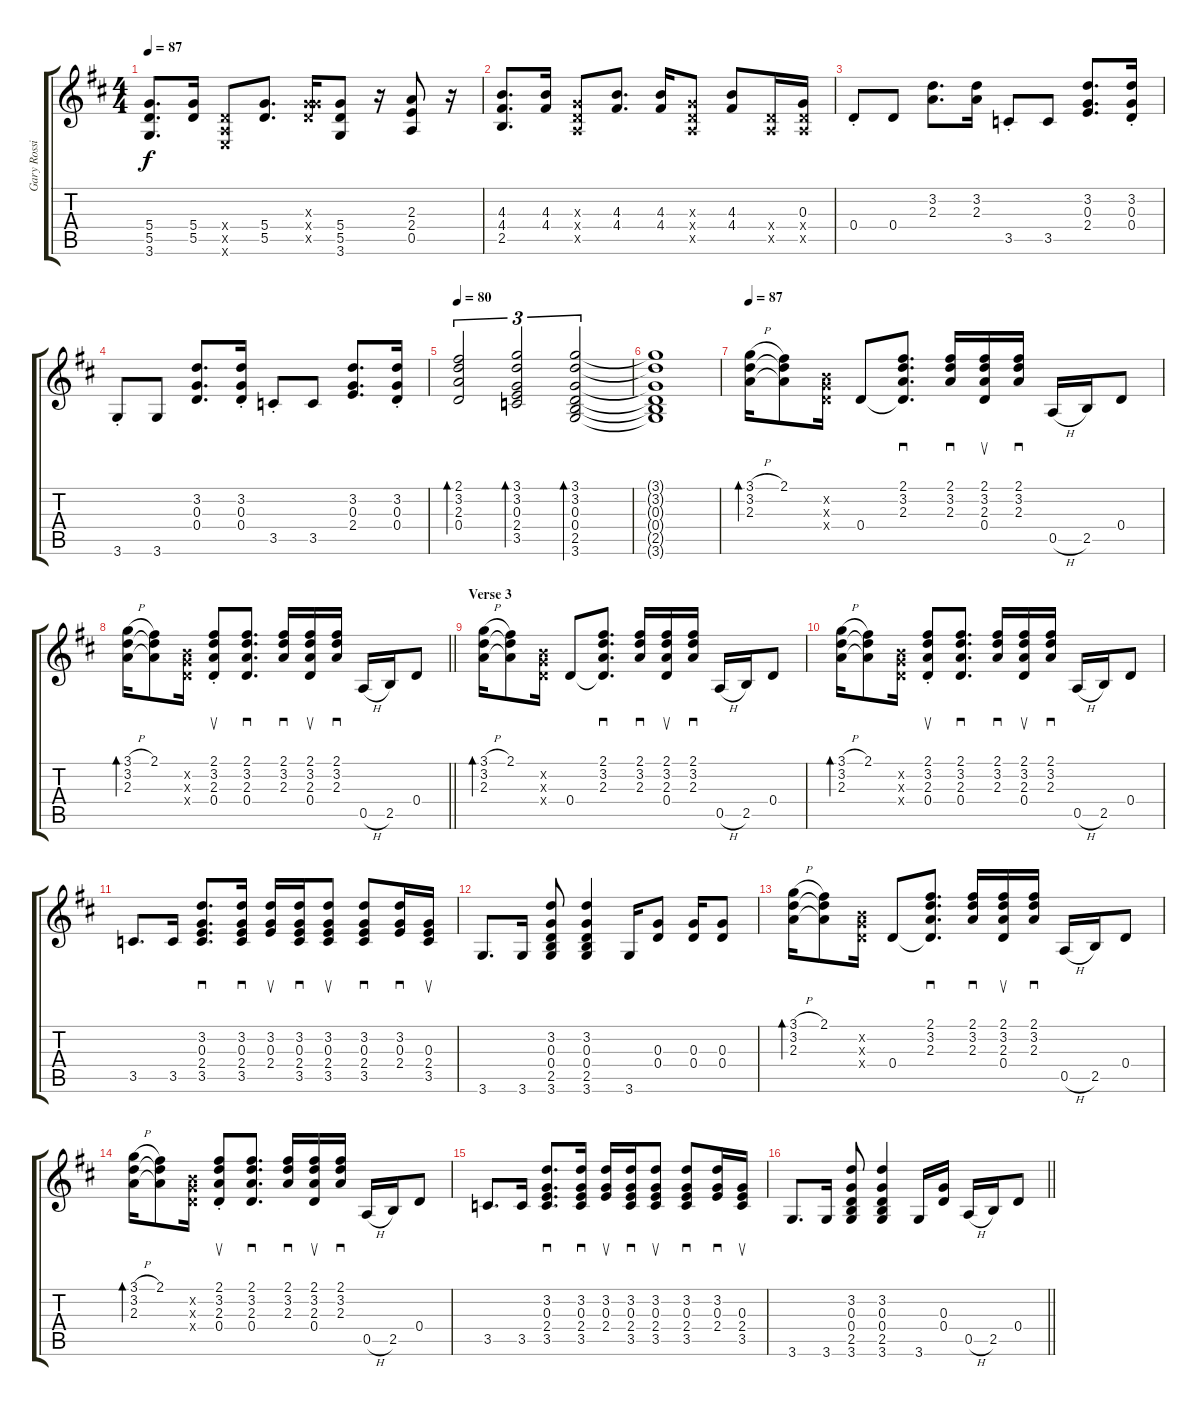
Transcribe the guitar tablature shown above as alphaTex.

\track ("Gary Rossington - Acoustic Guitar" "Gary Rossi") {instrument acousticguitarnylon}
\staff {score tabs}
\tuning (E4 B3 G3 D3 A2 E2) {hide}
\ts (4 4)
\tempo 87
\clef g2
\ks d
(5.4 5.5 3.6).8{d dy f} (5.4 5.5).16 (0.4{x} 0.5{x} 0.6{x}).8 (5.4 5.5).8{d} (0.3{x} 5.4{x} 5.5{x}).16 (5.4 5.5 3.6).8 r.16 (2.3 2.4 0.5).8 r.16 |
(4.3 4.4 2.5).8{d} (4.3 4.4).16 (0.3{x} 0.4{x} 0.5{x}).8 (4.3 4.4).8{d} (4.3 4.4).16 (0.3{x} 0.4{x} 0.5{x}).8 (4.3 4.4).8 (0.4{x} 0.5{x}).16 (0.3 0.4{x} 0.5{x}).16 |
0.4{st}.8 0.4.8 (3.2 2.3).8{d} (3.2 2.3).16 3.5{st}.8 3.5.8 (3.2 0.3 2.4).8{d} (3.2{st} 0.3{st} 0.4{st}).16 |
3.6{st}.8 3.6.8 (3.2 0.3 0.4).8{d} (3.2{st} 0.3{st} 0.4{st}).16 3.5{st}.8 3.5.8 (3.2 0.3 2.4).8{d} (3.2{st} 0.3{st} 0.4{st}).16 |
\tempo 80
(2.1 3.2 2.3 0.4).2{tu (3 2) bd 60} (3.1 3.2 0.3 2.4 3.5).2{tu (3 2) bd 60} (3.1 3.2 0.3 0.4 2.5 3.6).2{tu (3 2) bd 60} |
(3.1{t} 3.2{t} 0.3{t} 0.4{t} 2.5{t} 3.6{t}).1 |
\tempo 87
(3.1{h} 3.2 2.3).16{bd 60} (2.1 3.2{t} 2.3{t}).8 (0.2{x} 0.3{x} 0.4{x}).16 0.4.8 (2.1 3.2 2.3 0.4{t}).8{d sd} (2.1 3.2 2.3).16{sd} (2.1 3.2 2.3 0.4).16{su} (2.1 3.2 2.3).16{sd} 0.5{h}.16 2.5.16 0.4.8 |
\barLineRight lightlight
(3.1{h} 3.2 2.3).16{bd 60} (2.1 3.2{t} 2.3{t}).8 (0.2{x} 0.3{x} 0.4{x}).16 (2.1{st} 3.2{st} 2.3{st} 0.4{st}).8{su} (2.1 3.2 2.3 0.4).8{d sd} (2.1 3.2 2.3).16{sd} (2.1 3.2 2.3 0.4).16{su} (2.1 3.2 2.3).16{sd} 0.5{h}.16 2.5.16 0.4.8 |
\section ("" "Verse 3")
(3.1{h} 3.2 2.3).16{bd 60} (2.1 3.2{t} 2.3{t}).8 (0.2{x} 0.3{x} 0.4{x}).16 0.4.8 (2.1 3.2 2.3 0.4{t}).8{d sd} (2.1 3.2 2.3).16{sd} (2.1 3.2 2.3 0.4).16{su} (2.1 3.2 2.3).16{sd} 0.5{h}.16 2.5.16 0.4.8 |
(3.1{h} 3.2 2.3).16{bd 60} (2.1 3.2{t} 2.3{t}).8 (0.2{x} 0.3{x} 0.4{x}).16 (2.1{st} 3.2{st} 2.3{st} 0.4{st}).8{su} (2.1 3.2 2.3 0.4).8{d sd} (2.1 3.2 2.3).16{sd} (2.1 3.2 2.3 0.4).16{su} (2.1 3.2 2.3).16{sd} 0.5{h}.16 2.5.16 0.4.8 |
3.5.8{d} 3.5.16 (3.2 0.3 2.4 3.5).8{d sd} (3.2 0.3 2.4 3.5).16{sd} (3.2 0.3 2.4).16{su} (3.2 0.3 2.4 3.5).16{sd} (3.2 0.3 2.4 3.5).8{su} (3.2 0.3 2.4 3.5).8{sd} (3.2 0.3 2.4).16{sd} (0.3 2.4 3.5).16{su} |
3.6.8{d} 3.6.16 (3.2 0.3 0.4 2.5 3.6).8 (3.2 0.3 0.4 2.5 3.6).4 3.6.16 (0.3 0.4).8 (0.3 0.4).16 (0.3 0.4).8 |
(3.1{h} 3.2 2.3).16{bd 60} (2.1 3.2{t} 2.3{t}).8 (0.2{x} 0.3{x} 0.4{x}).16 0.4.8 (2.1 3.2 2.3 0.4{t}).8{d sd} (2.1 3.2 2.3).16{sd} (2.1 3.2 2.3 0.4).16{su} (2.1 3.2 2.3).16{sd} 0.5{h}.16 2.5.16 0.4.8 |
(3.1{h} 3.2 2.3).16{bd 60} (2.1 3.2{t} 2.3{t}).8 (0.2{x} 0.3{x} 0.4{x}).16 (2.1{st} 3.2{st} 2.3{st} 0.4{st}).8{su} (2.1 3.2 2.3 0.4).8{d sd} (2.1 3.2 2.3).16{sd} (2.1 3.2 2.3 0.4).16{su} (2.1 3.2 2.3).16{sd} 0.5{h}.16 2.5.16 0.4.8 |
3.5.8{d} 3.5.16 (3.2 0.3 2.4 3.5).8{d sd} (3.2 0.3 2.4 3.5).16{sd} (3.2 0.3 2.4).16{su} (3.2 0.3 2.4 3.5).16{sd} (3.2 0.3 2.4 3.5).8{su} (3.2 0.3 2.4 3.5).8{sd} (3.2 0.3 2.4).16{sd} (0.3 2.4 3.5).16{su} |
\barLineRight lightlight
3.6.8{d} 3.6.16 (3.2 0.3 0.4 2.5 3.6).8 (3.2 0.3 0.4 2.5 3.6).4 3.6.16 (0.3 0.4).16 0.5{h}.16 2.5.16 0.4.8
